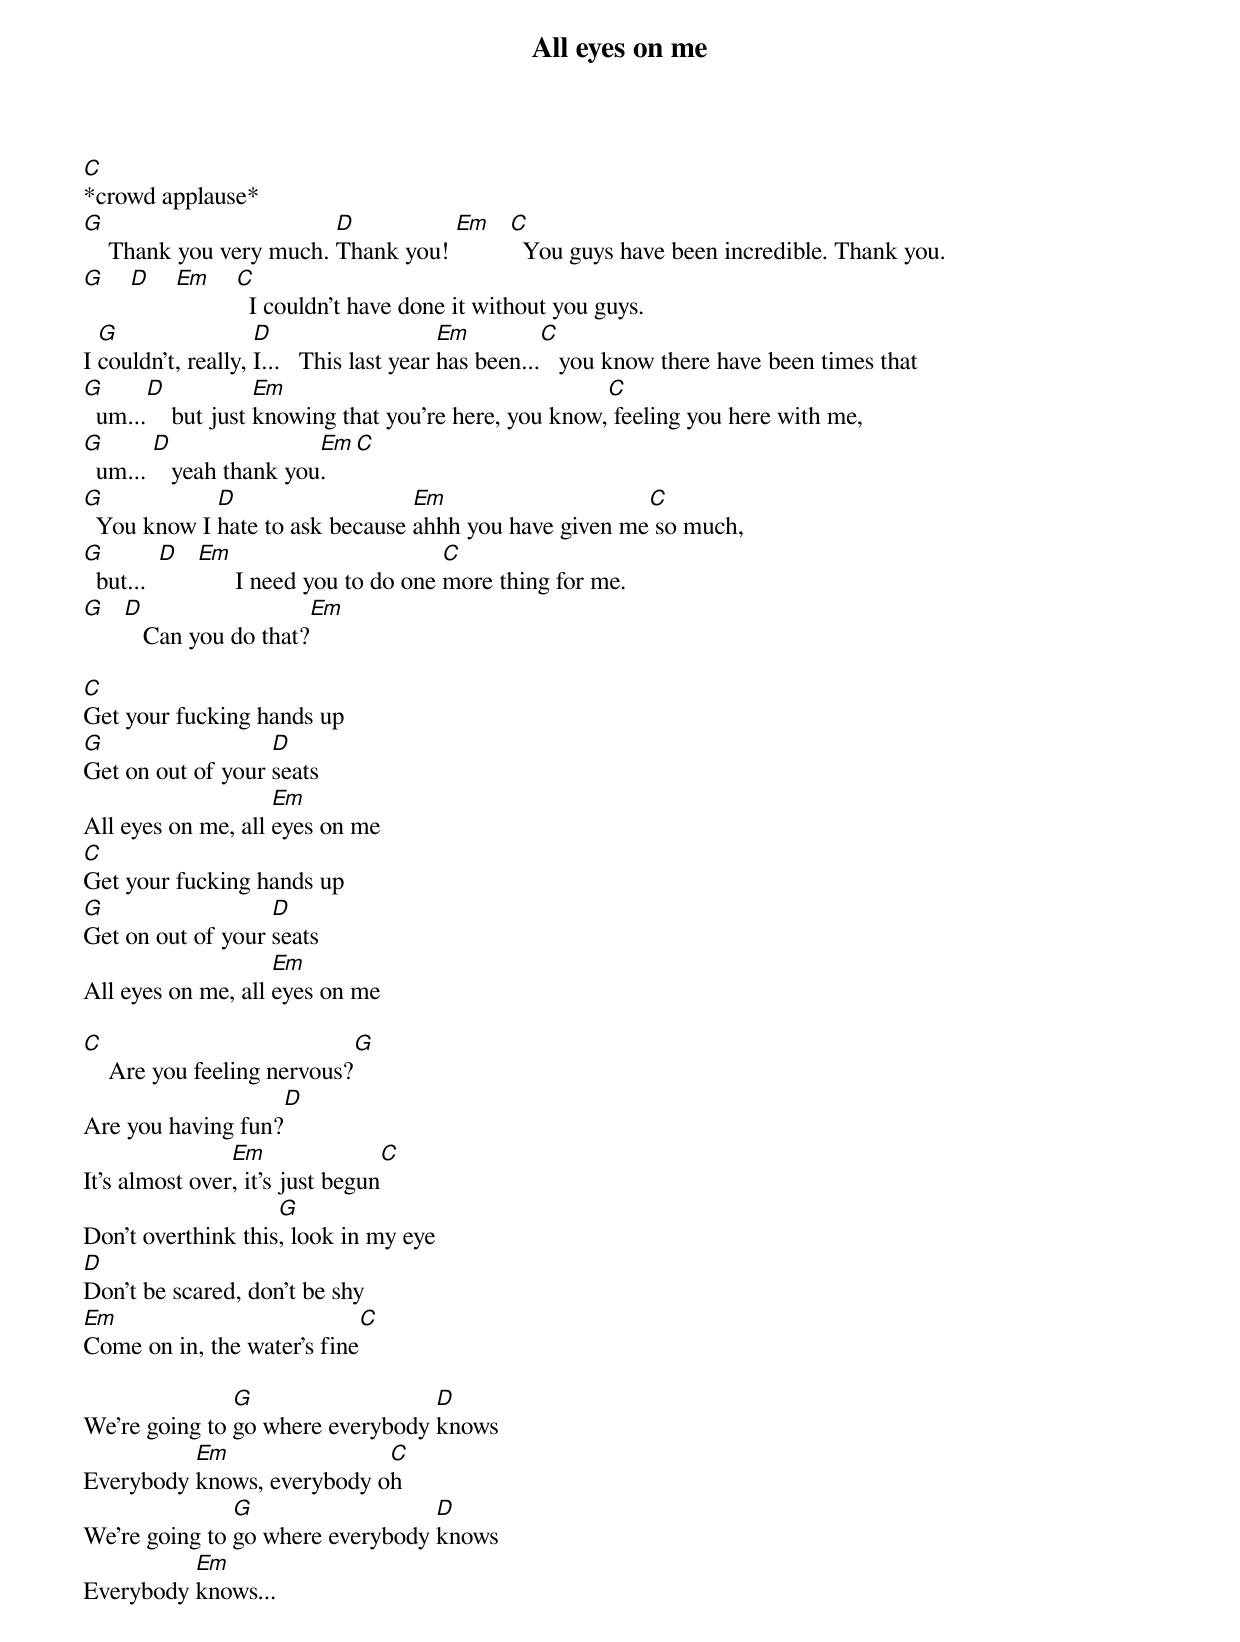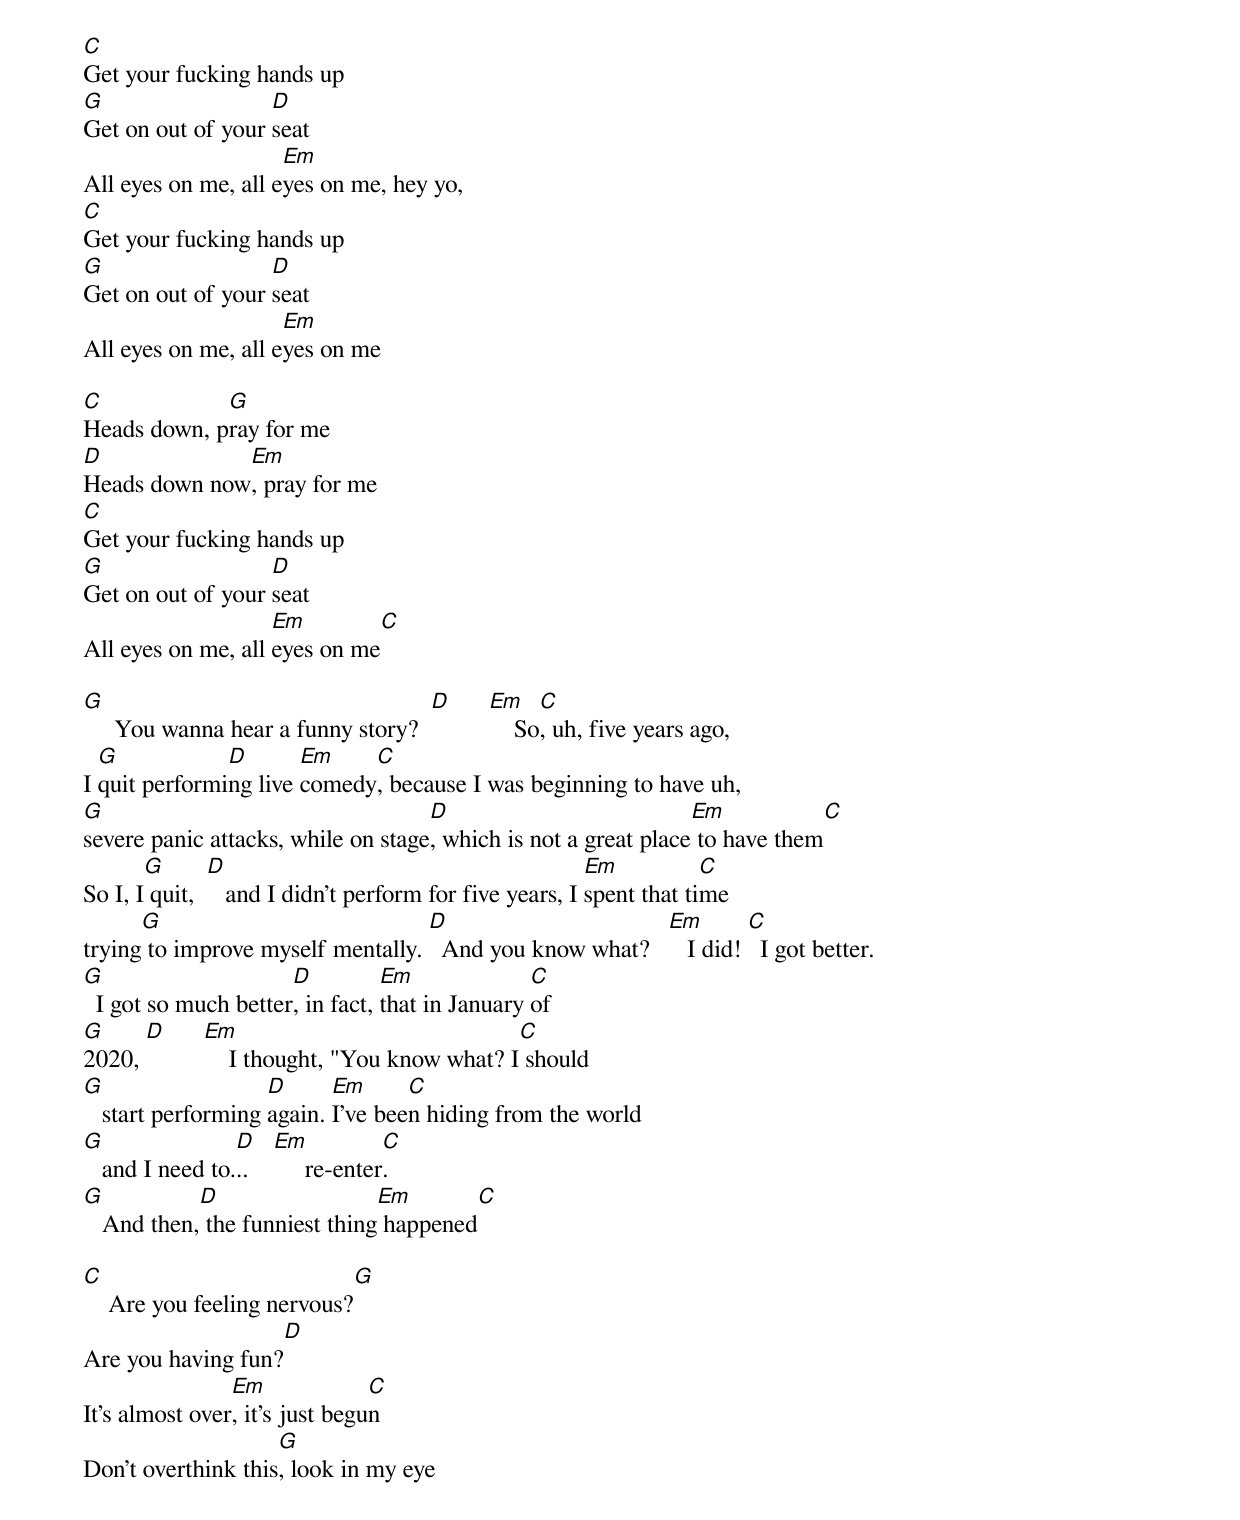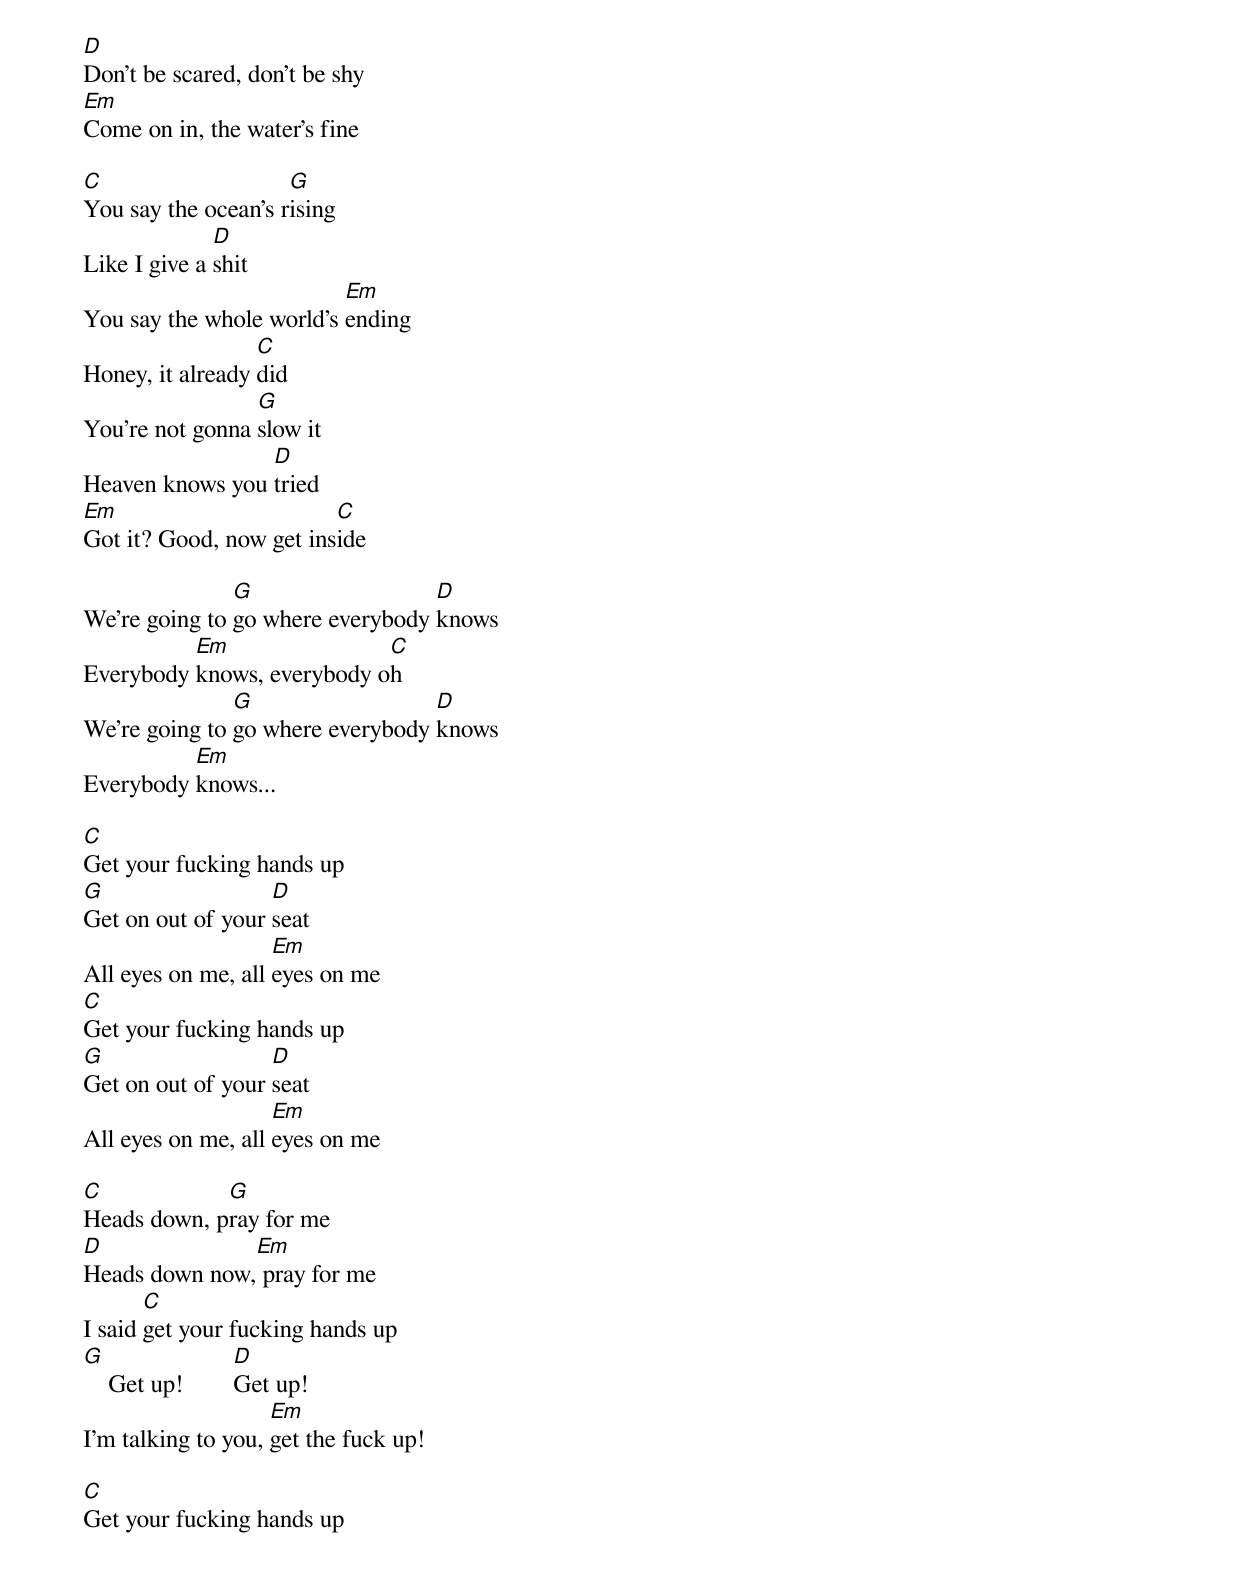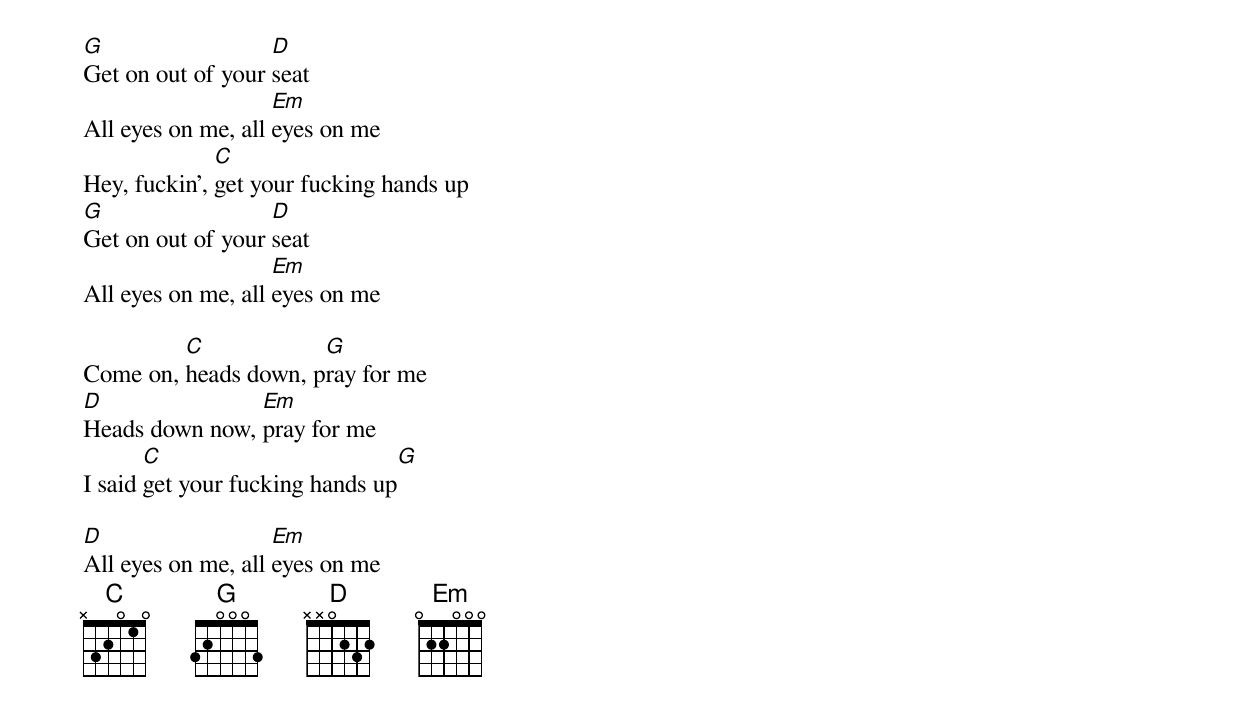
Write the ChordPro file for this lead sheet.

{title: All eyes on me}





{start_of_verse}
[C]*crowd applause*
[G]    Thank you very much. [D]Thank you! [Em]   [C]  You guys have been incredible. Thank you.
[G]    [D]    [Em]    [C]  I couldn't have done it without you guys.
I [G]couldn't, really, [D]I...   This last year [Em]has been...[C]   you know there have been times that
[G]  um...[D]    but just [Em]knowing that you're here, you know,[C] feeling you here with me,
[G]  um... [D]   yeah thank you[Em].[C]
[G]  You know I [D]hate to ask because [Em]ahhh you have given me[C] so much,
[G]  but...  [D]   [Em]      I need you to do one [C]more thing for me.
[G]   [D]   Can you do that?[Em]
{end_of_verse}

[C]Get your fucking hands up
[G]Get on out of your [D]seats
All eyes on me, all [Em]eyes on me
[C]Get your fucking hands up
[G]Get on out of your [D]seats
All eyes on me, all [Em]eyes on me

{start_of_verse}
[C]    Are you feeling nervous?[G]
Are you having fun?[D]
It's almost over[Em], it's just begun[C]
Don't overthink this[G], look in my eye
[D]Don't be scared, don't be shy
[Em]Come on in, the water's fine[C]
{end_of_verse}

We're going to [G]go where everybody [D]knows
Everybody [Em]knows, everybody o[C]h
We're going to [G]go where everybody [D]knows
Everybody [Em]knows...

[C]Get your fucking hands up
[G]Get on out of your [D]seat
All eyes on me, all e[Em]yes on me, hey yo,
[C]Get your fucking hands up
[G]Get on out of your [D]seat
All eyes on me, all e[Em]yes on me

[C]Heads down, p[G]ray for me
[D]Heads down now[Em], pray for me
[C]Get your fucking hands up
[G]Get on out of your [D]seat
All eyes on me, all [Em]eyes on me[C]

[G]     You wanna hear a funny story?  [D]      [Em]    So[C], uh, five years ago,
I [G]quit performi[D]ng live [Em]comedy[C], because I was beginning to have uh,
[G]severe panic attacks, while on stage[D], which is not a great place[Em] to have them[C]
So I, I[G] quit,  [D]   and I didn't perform for five years, I [Em]spent that ti[C]me
trying[G] to improve myself mentally. [D]  And you know what?   [Em]   I did! [C]  I got better.
[G]  I got so much better[D], in fact, [Em]that in January [C]of
[G]2020, [D]      [Em]    I thought, "You know what? I[C] should
[G]   start performing [D]again. [Em]I've bee[C]n hiding from the world
[G]   and I need to.[D]..    [Em]     re-enter[C].
[G]   And then,[D] the funniest thing[Em] happened[C]

{start_of_verse}
[C]    Are you feeling nervous?[G]
Are you having fun?[D]
It's almost over[Em], it's just begu[C]n
Don't overthink this[G], look in my eye
[D]Don't be scared, don't be shy
[Em]Come on in, the water's fine
{end_of_verse}

{start_of_verse}
[C]You say the ocean's r[G]ising
Like I give a [D]shit
You say the whole world's [Em]ending
Honey, it already [C]did
You're not gonna [G]slow it
Heaven knows you [D]tried
[Em]Got it? Good, now get ins[C]ide
{end_of_verse}

We're going to [G]go where everybody [D]knows
Everybody [Em]knows, everybody o[C]h
We're going to [G]go where everybody [D]knows
Everybody [Em]knows...

[C]Get your fucking hands up
[G]Get on out of your [D]seat
All eyes on me, all [Em]eyes on me
[C]Get your fucking hands up
[G]Get on out of your [D]seat
All eyes on me, all [Em]eyes on me

[C]Heads down, p[G]ray for me
[D]Heads down now,[Em] pray for me
I said [C]get your fucking hands up
[G]    Get up!        [D]Get up!
I'm talking to you, [Em]get the fuck up!

[C]Get your fucking hands up
[G]Get on out of your [D]seat
All eyes on me, all [Em]eyes on me
Hey, fuckin', [C]get your fucking hands up
[G]Get on out of your [D]seat
All eyes on me, all [Em]eyes on me

Come on, [C]heads down, p[G]ray for me
[D]Heads down now, [Em]pray for me
I said [C]get your fucking hands up[G]

[D]All eyes on me, all [Em]eyes on me
